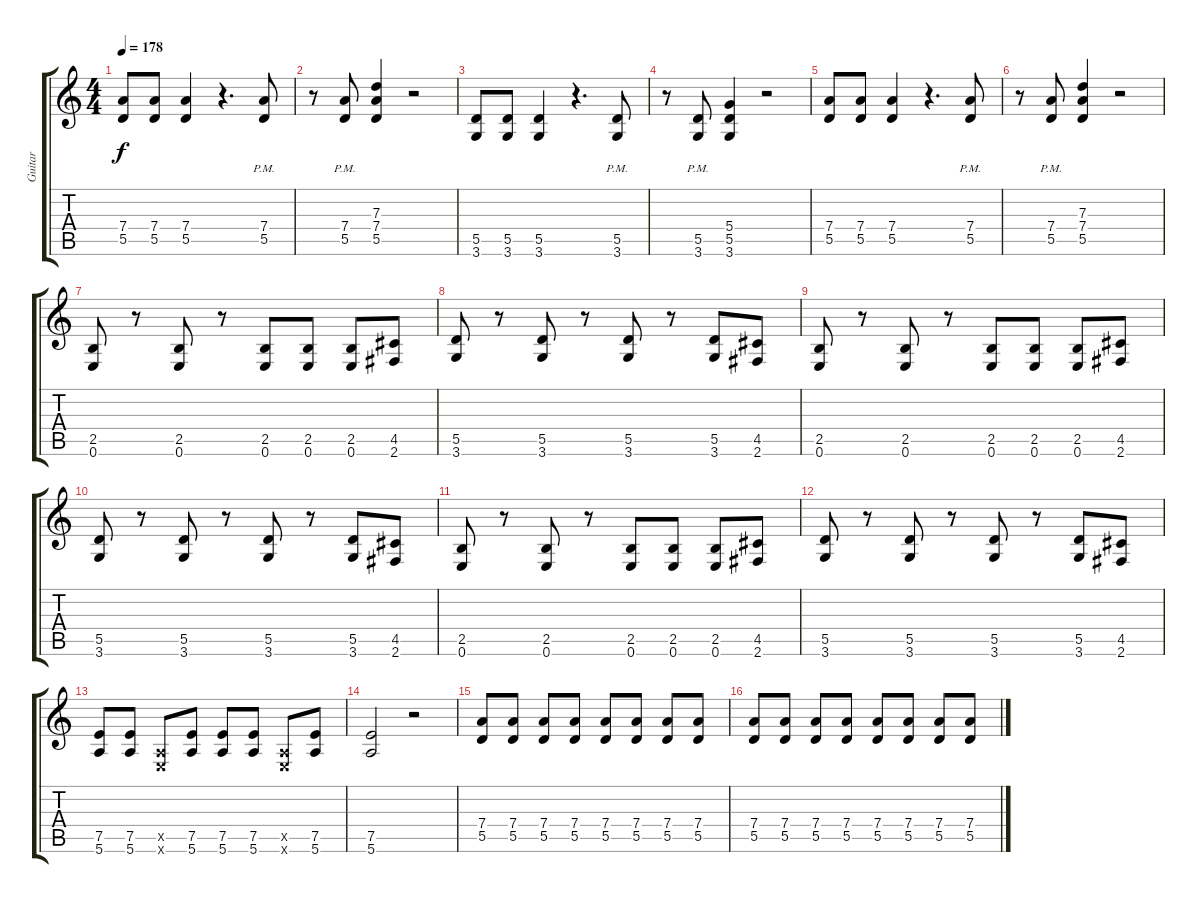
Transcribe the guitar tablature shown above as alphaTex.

\track ("Guitar" "Guitar") {instrument distortionguitar}
\staff {score tabs}
\tuning (E4 B3 G3 D3 A2 E2) {hide}
\ts (4 4)
\tempo 178
\clef g2
\ks c
(7.4 5.5).8{dy f} (7.4 5.5).8 (7.4 5.5).4 r.4{d} (7.4{pm} 5.5{pm}).8 |
r.8 (7.4{pm} 5.5{pm}).8 (7.3 7.4 5.5).4 r.2 |
(5.5 3.6).8 (5.5 3.6).8 (5.5 3.6).4 r.4{d} (5.5{pm} 3.6{pm}).8 |
r.8 (5.5{pm} 3.6{pm}).8 (5.4 5.5 3.6).4 r.2 |
(7.4 5.5).8 (7.4 5.5).8 (7.4 5.5).4 r.4{d} (7.4{pm} 5.5{pm}).8 |
r.8 (7.4{pm} 5.5{pm}).8 (7.3 7.4 5.5).4 r.2 |
(2.5 0.6).8 r.8 (2.5 0.6).8 r.8 (2.5 0.6).8 (2.5 0.6).8 (2.5 0.6).8 (4.5 2.6).8 |
(5.5 3.6).8 r.8 (5.5 3.6).8 r.8 (5.5 3.6).8 r.8 (5.5 3.6).8 (4.5 2.6).8 |
(2.5 0.6).8 r.8 (2.5 0.6).8 r.8 (2.5 0.6).8 (2.5 0.6).8 (2.5 0.6).8 (4.5 2.6).8 |
(5.5 3.6).8 r.8 (5.5 3.6).8 r.8 (5.5 3.6).8 r.8 (5.5 3.6).8 (4.5 2.6).8 |
(2.5 0.6).8 r.8 (2.5 0.6).8 r.8 (2.5 0.6).8 (2.5 0.6).8 (2.5 0.6).8 (4.5 2.6).8 |
(5.5 3.6).8 r.8 (5.5 3.6).8 r.8 (5.5 3.6).8 r.8 (5.5 3.6).8 (4.5 2.6).8 |
(7.5 5.6).8 (7.5 5.6).8 (0.5{x} 0.6{x}).8 (7.5 5.6).8 (7.5 5.6).8 (7.5 5.6).8 (0.5{x} 0.6{x}).8 (7.5 5.6).8 |
(7.5 5.6).2 r.2 |
(7.4 5.5).8 (7.4 5.5).8 (7.4 5.5).8 (7.4 5.5).8 (7.4 5.5).8 (7.4 5.5).8 (7.4 5.5).8 (7.4 5.5).8 |
(7.4 5.5).8 (7.4 5.5).8 (7.4 5.5).8 (7.4 5.5).8 (7.4 5.5).8 (7.4 5.5).8 (7.4 5.5).8 (7.4 5.5).8
